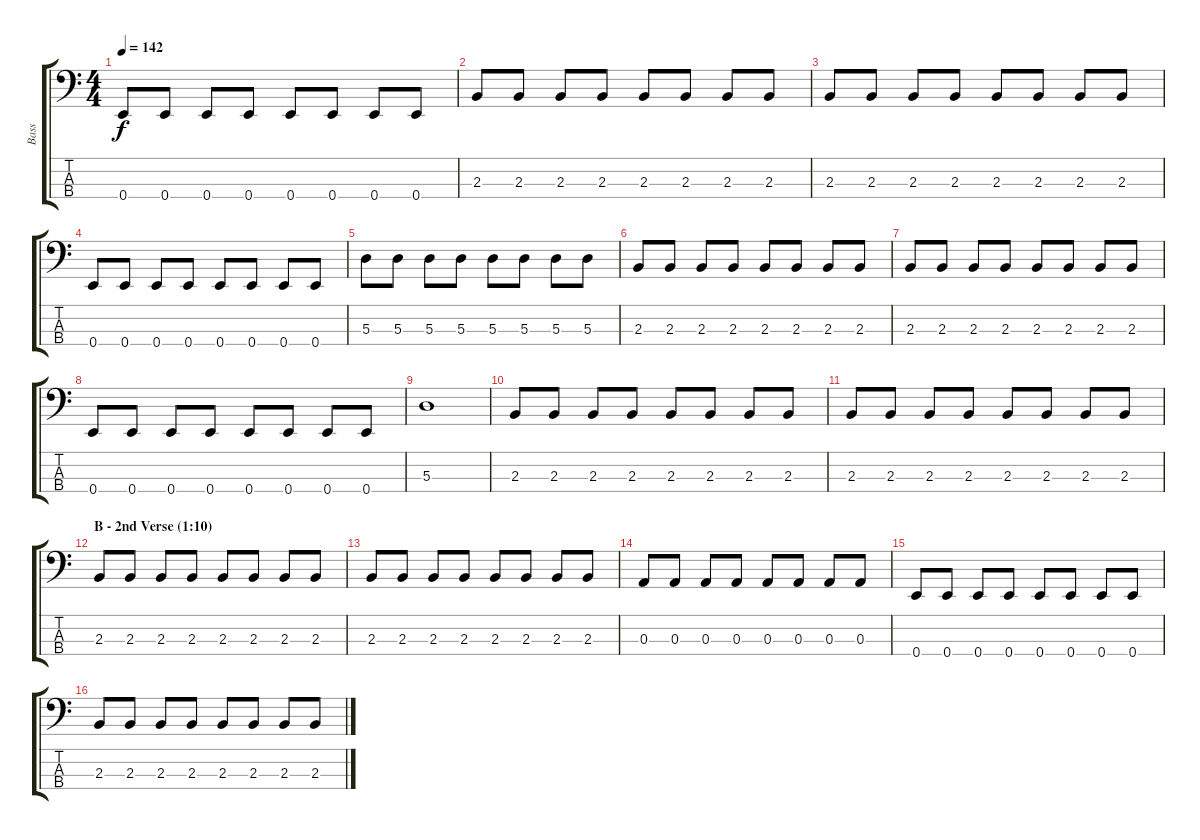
\track ("Bass" "Bass") {instrument electricbasspick}
\staff {score tabs}
\tuning (G2 D2 A1 E1) {hide}
\ts (4 4)
\tempo 142
\clef f4
\ks c
0.4.8{dy f} 0.4.8 0.4.8 0.4.8 0.4.8 0.4.8 0.4.8 0.4.8 |
2.3.8 2.3.8 2.3.8 2.3.8 2.3.8 2.3.8 2.3.8 2.3.8 |
2.3.8 2.3.8 2.3.8 2.3.8 2.3.8 2.3.8 2.3.8 2.3.8 |
0.4.8 0.4.8 0.4.8 0.4.8 0.4.8 0.4.8 0.4.8 0.4.8 |
5.3.8 5.3.8 5.3.8 5.3.8 5.3.8 5.3.8 5.3.8 5.3.8 |
2.3.8 2.3.8 2.3.8 2.3.8 2.3.8 2.3.8 2.3.8 2.3.8 |
2.3.8 2.3.8 2.3.8 2.3.8 2.3.8 2.3.8 2.3.8 2.3.8 |
0.4.8 0.4.8 0.4.8 0.4.8 0.4.8 0.4.8 0.4.8 0.4.8 |
5.3.1 |
2.3.8 2.3.8 2.3.8 2.3.8 2.3.8 2.3.8 2.3.8 2.3.8 |
2.3.8 2.3.8 2.3.8 2.3.8 2.3.8 2.3.8 2.3.8 2.3.8 |
\section ("" "B - 2nd Verse (1:10)")
2.3.8 2.3.8 2.3.8 2.3.8 2.3.8 2.3.8 2.3.8 2.3.8 |
2.3.8 2.3.8 2.3.8 2.3.8 2.3.8 2.3.8 2.3.8 2.3.8 |
0.3.8 0.3.8 0.3.8 0.3.8 0.3.8 0.3.8 0.3.8 0.3.8 |
0.4.8 0.4.8 0.4.8 0.4.8 0.4.8 0.4.8 0.4.8 0.4.8 |
2.3.8 2.3.8 2.3.8 2.3.8 2.3.8 2.3.8 2.3.8 2.3.8
